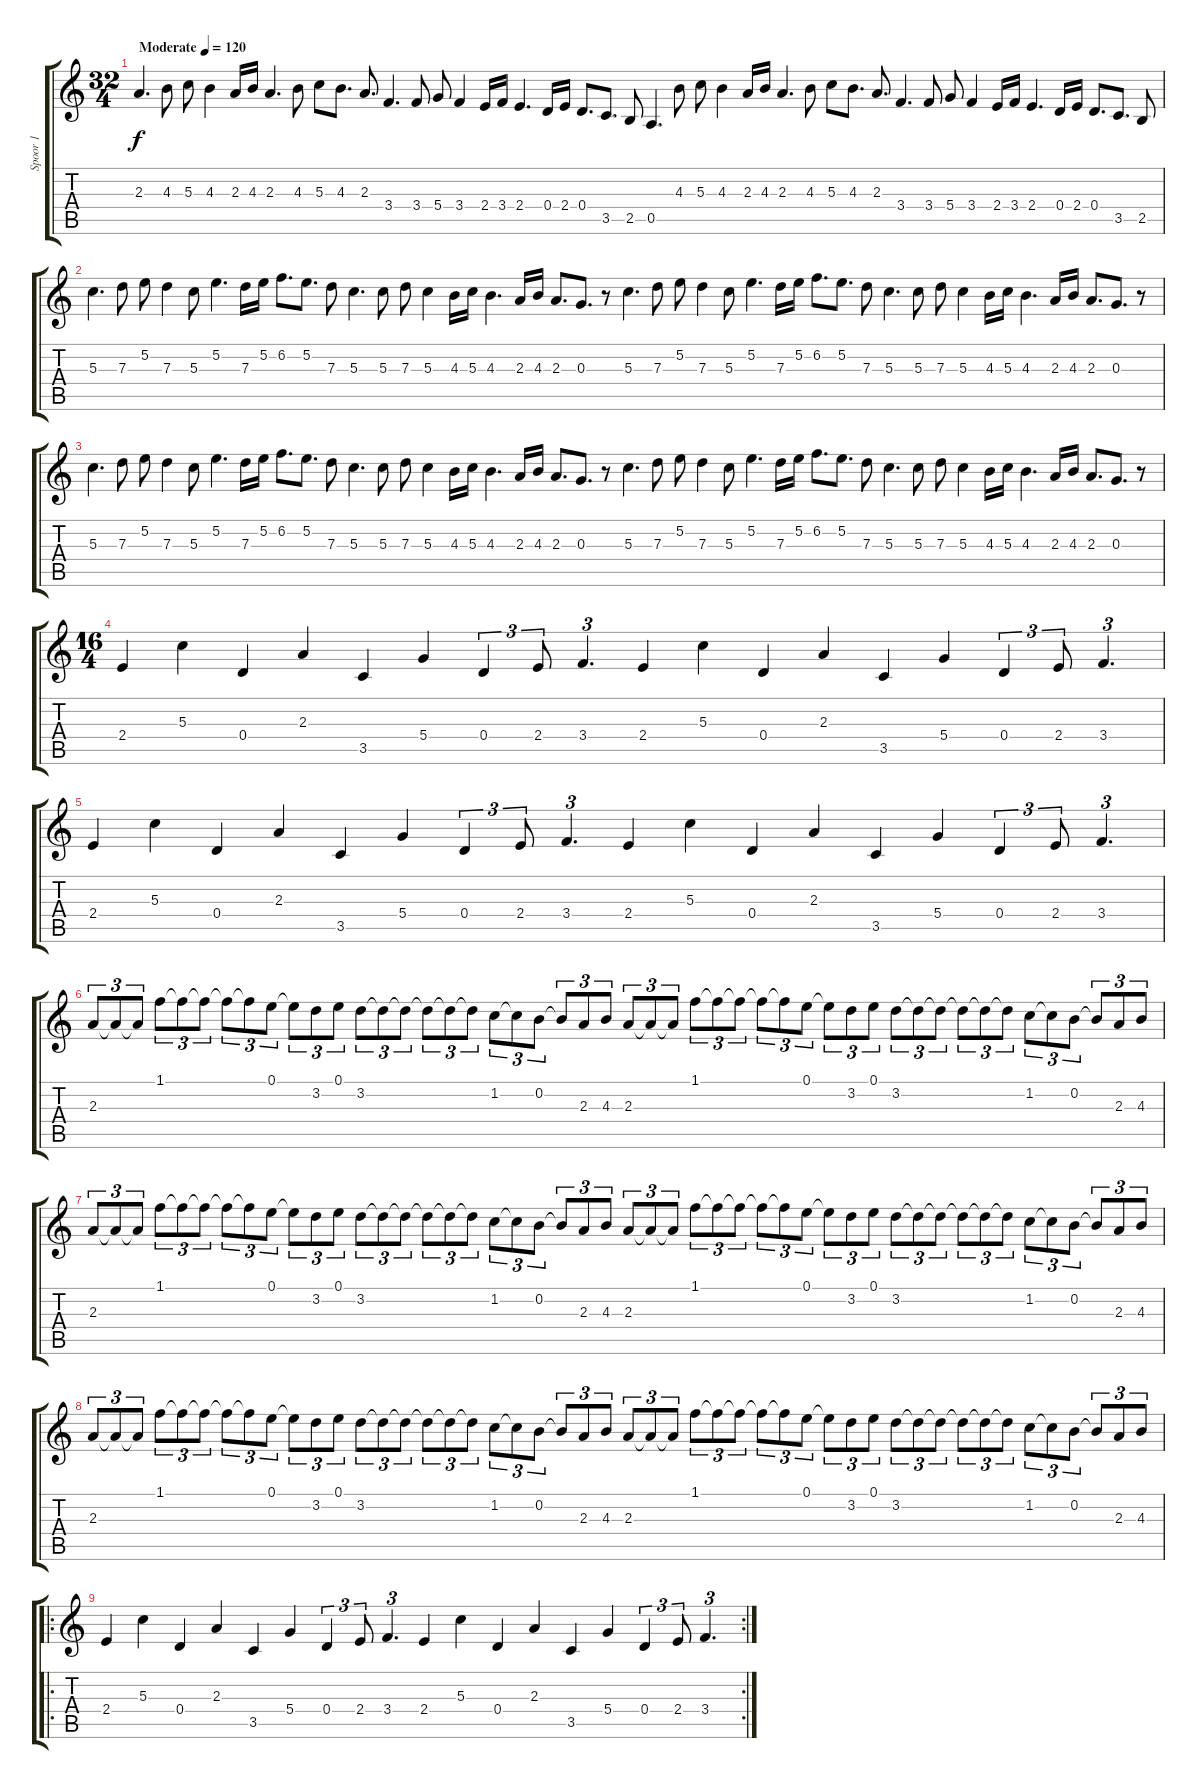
\track ("Spoor 1" "Spoor 1") {instrument distortionguitar}
\staff {score tabs}
\tuning (E4 B3 G3 D3 A2 E2) {hide}
\ts (32 4)
\tempo (120 "Moderate")
\clef g2
\ks c
2.3.4{d dy f volume 16 instrument distortionguitar} 4.3.8 5.3.8 4.3.4 2.3.16 4.3.16 2.3.4{d} 4.3.8 5.3.8 4.3.8{d} 2.3.8{d} 3.4.4{d} 3.4.8 5.4.8 3.4.4 2.4.16 3.4.16 2.4.4{d} 0.4.16 2.4.16 0.4.8{d} 3.5.8{d} 2.5.8 0.5.4{d} 4.3.8 5.3.8 4.3.4 2.3.16 4.3.16 2.3.4{d} 4.3.8 5.3.8 4.3.8{d} 2.3.8{d} 3.4.4{d} 3.4.8 5.4.8 3.4.4 2.4.16 3.4.16 2.4.4{d} 0.4.16 2.4.16 0.4.8{d} 3.5.8{d} 2.5.8 |
5.3.4{d balance 12} 7.3.8 5.2.8 7.3.4 5.3.8 5.2.4{d} 7.3.16 5.2.16 6.2.8{d} 5.2.8{d} 7.3.8 5.3.4{d} 5.3.8 7.3.8 5.3.4 4.3.16 5.3.16 4.3.4{d} 2.3.16 4.3.16 2.3.8{d} 0.3.8{d} r.8 5.3.4{d} 7.3.8 5.2.8 7.3.4 5.3.8 5.2.4{d} 7.3.16 5.2.16 6.2.8{d} 5.2.8{d} 7.3.8 5.3.4{d} 5.3.8 7.3.8 5.3.4 4.3.16 5.3.16 4.3.4{d} 2.3.16 4.3.16 2.3.8{d} 0.3.8{d} r.8 |
5.3.4{d balance 12} 7.3.8 5.2.8 7.3.4 5.3.8 5.2.4{d} 7.3.16 5.2.16 6.2.8{d} 5.2.8{d} 7.3.8 5.3.4{d} 5.3.8 7.3.8 5.3.4 4.3.16 5.3.16 4.3.4{d} 2.3.16 4.3.16 2.3.8{d} 0.3.8{d} r.8 5.3.4{d} 7.3.8 5.2.8 7.3.4 5.3.8 5.2.4{d} 7.3.16 5.2.16 6.2.8{d} 5.2.8{d} 7.3.8 5.3.4{d} 5.3.8 7.3.8 5.3.4 4.3.16 5.3.16 4.3.4{d} 2.3.16 4.3.16 2.3.8{d} 0.3.8{d} r.8 |
\ts (16 4)
2.4.4{balance 8} 5.3.4 0.4.4 2.3.4 3.5.4 5.4.4 0.4.4{tu (3 2)} 2.4.8{tu (3 2)} 3.4.4{d tu (3 2)} 2.4.4 5.3.4 0.4.4 2.3.4 3.5.4 5.4.4 0.4.4{tu (3 2)} 2.4.8{tu (3 2)} 3.4.4{d tu (3 2)} |
2.4.4 5.3.4 0.4.4 2.3.4 3.5.4 5.4.4 0.4.4{tu (3 2)} 2.4.8{tu (3 2)} 3.4.4{d tu (3 2)} 2.4.4 5.3.4 0.4.4 2.3.4 3.5.4 5.4.4 0.4.4{tu (3 2)} 2.4.8{tu (3 2)} 3.4.4{d tu (3 2)} |
2.3.8{tu (3 2)} 2.3{t}.8{tu (3 2)} 2.3{t}.8{tu (3 2)} 1.1.8{tu (3 2)} 1.1{t}.8{tu (3 2)} 1.1{t}.8{tu (3 2)} 1.1{t}.8{tu (3 2)} 1.1{t}.8{tu (3 2)} 0.1.8{tu (3 2)} 0.1{t}.8{tu (3 2)} 3.2.8{tu (3 2)} 0.1.8{tu (3 2)} 3.2.8{tu (3 2)} 3.2{t}.8{tu (3 2)} 3.2{t}.8{tu (3 2)} 3.2{t}.8{tu (3 2)} 3.2{t}.8{tu (3 2)} 3.2{t}.8{tu (3 2)} 1.2.8{tu (3 2)} 1.2{t}.8{tu (3 2)} 0.2.8{tu (3 2)} 0.2{t}.8{tu (3 2)} 2.3.8{tu (3 2)} 4.3.8{tu (3 2)} 2.3.8{tu (3 2)} 2.3{t}.8{tu (3 2)} 2.3{t}.8{tu (3 2)} 1.1.8{tu (3 2)} 1.1{t}.8{tu (3 2)} 1.1{t}.8{tu (3 2)} 1.1{t}.8{tu (3 2)} 1.1{t}.8{tu (3 2)} 0.1.8{tu (3 2)} 0.1{t}.8{tu (3 2)} 3.2.8{tu (3 2)} 0.1.8{tu (3 2)} 3.2.8{tu (3 2)} 3.2{t}.8{tu (3 2)} 3.2{t}.8{tu (3 2)} 3.2{t}.8{tu (3 2)} 3.2{t}.8{tu (3 2)} 3.2{t}.8{tu (3 2)} 1.2.8{tu (3 2)} 1.2{t}.8{tu (3 2)} 0.2.8{tu (3 2)} 0.2{t}.8{tu (3 2)} 2.3.8{tu (3 2)} 4.3.8{tu (3 2)} |
2.3.8{tu (3 2)} 2.3{t}.8{tu (3 2)} 2.3{t}.8{tu (3 2)} 1.1.8{tu (3 2)} 1.1{t}.8{tu (3 2)} 1.1{t}.8{tu (3 2)} 1.1{t}.8{tu (3 2)} 1.1{t}.8{tu (3 2)} 0.1.8{tu (3 2)} 0.1{t}.8{tu (3 2)} 3.2.8{tu (3 2)} 0.1.8{tu (3 2)} 3.2.8{tu (3 2)} 3.2{t}.8{tu (3 2)} 3.2{t}.8{tu (3 2)} 3.2{t}.8{tu (3 2)} 3.2{t}.8{tu (3 2)} 3.2{t}.8{tu (3 2)} 1.2.8{tu (3 2)} 1.2{t}.8{tu (3 2)} 0.2.8{tu (3 2)} 0.2{t}.8{tu (3 2)} 2.3.8{tu (3 2)} 4.3.8{tu (3 2)} 2.3.8{tu (3 2)} 2.3{t}.8{tu (3 2)} 2.3{t}.8{tu (3 2)} 1.1.8{tu (3 2)} 1.1{t}.8{tu (3 2)} 1.1{t}.8{tu (3 2)} 1.1{t}.8{tu (3 2)} 1.1{t}.8{tu (3 2)} 0.1.8{tu (3 2)} 0.1{t}.8{tu (3 2)} 3.2.8{tu (3 2)} 0.1.8{tu (3 2)} 3.2.8{tu (3 2)} 3.2{t}.8{tu (3 2)} 3.2{t}.8{tu (3 2)} 3.2{t}.8{tu (3 2)} 3.2{t}.8{tu (3 2)} 3.2{t}.8{tu (3 2)} 1.2.8{tu (3 2)} 1.2{t}.8{tu (3 2)} 0.2.8{tu (3 2)} 0.2{t}.8{tu (3 2)} 2.3.8{tu (3 2)} 4.3.8{tu (3 2)} |
2.3.8{tu (3 2)} 2.3{t}.8{tu (3 2)} 2.3{t}.8{tu (3 2)} 1.1.8{tu (3 2)} 1.1{t}.8{tu (3 2)} 1.1{t}.8{tu (3 2)} 1.1{t}.8{tu (3 2)} 1.1{t}.8{tu (3 2)} 0.1.8{tu (3 2)} 0.1{t}.8{tu (3 2)} 3.2.8{tu (3 2)} 0.1.8{tu (3 2)} 3.2.8{tu (3 2)} 3.2{t}.8{tu (3 2)} 3.2{t}.8{tu (3 2)} 3.2{t}.8{tu (3 2)} 3.2{t}.8{tu (3 2)} 3.2{t}.8{tu (3 2)} 1.2.8{tu (3 2)} 1.2{t}.8{tu (3 2)} 0.2.8{tu (3 2)} 0.2{t}.8{tu (3 2)} 2.3.8{tu (3 2)} 4.3.8{tu (3 2)} 2.3.8{tu (3 2)} 2.3{t}.8{tu (3 2)} 2.3{t}.8{tu (3 2)} 1.1.8{tu (3 2)} 1.1{t}.8{tu (3 2)} 1.1{t}.8{tu (3 2)} 1.1{t}.8{tu (3 2)} 1.1{t}.8{tu (3 2)} 0.1.8{tu (3 2)} 0.1{t}.8{tu (3 2)} 3.2.8{tu (3 2)} 0.1.8{tu (3 2)} 3.2.8{tu (3 2)} 3.2{t}.8{tu (3 2)} 3.2{t}.8{tu (3 2)} 3.2{t}.8{tu (3 2)} 3.2{t}.8{tu (3 2)} 3.2{t}.8{tu (3 2)} 1.2.8{tu (3 2)} 1.2{t}.8{tu (3 2)} 0.2.8{tu (3 2)} 0.2{t}.8{tu (3 2)} 2.3.8{tu (3 2)} 4.3.8{tu (3 2)} |
\ro
\rc 2
2.4.4 5.3.4 0.4.4 2.3.4 3.5.4 5.4.4 0.4.4{tu (3 2)} 2.4.8{tu (3 2)} 3.4.4{d tu (3 2)} 2.4.4 5.3.4 0.4.4 2.3.4 3.5.4 5.4.4 0.4.4{tu (3 2)} 2.4.8{tu (3 2)} 3.4.4{d tu (3 2)}
